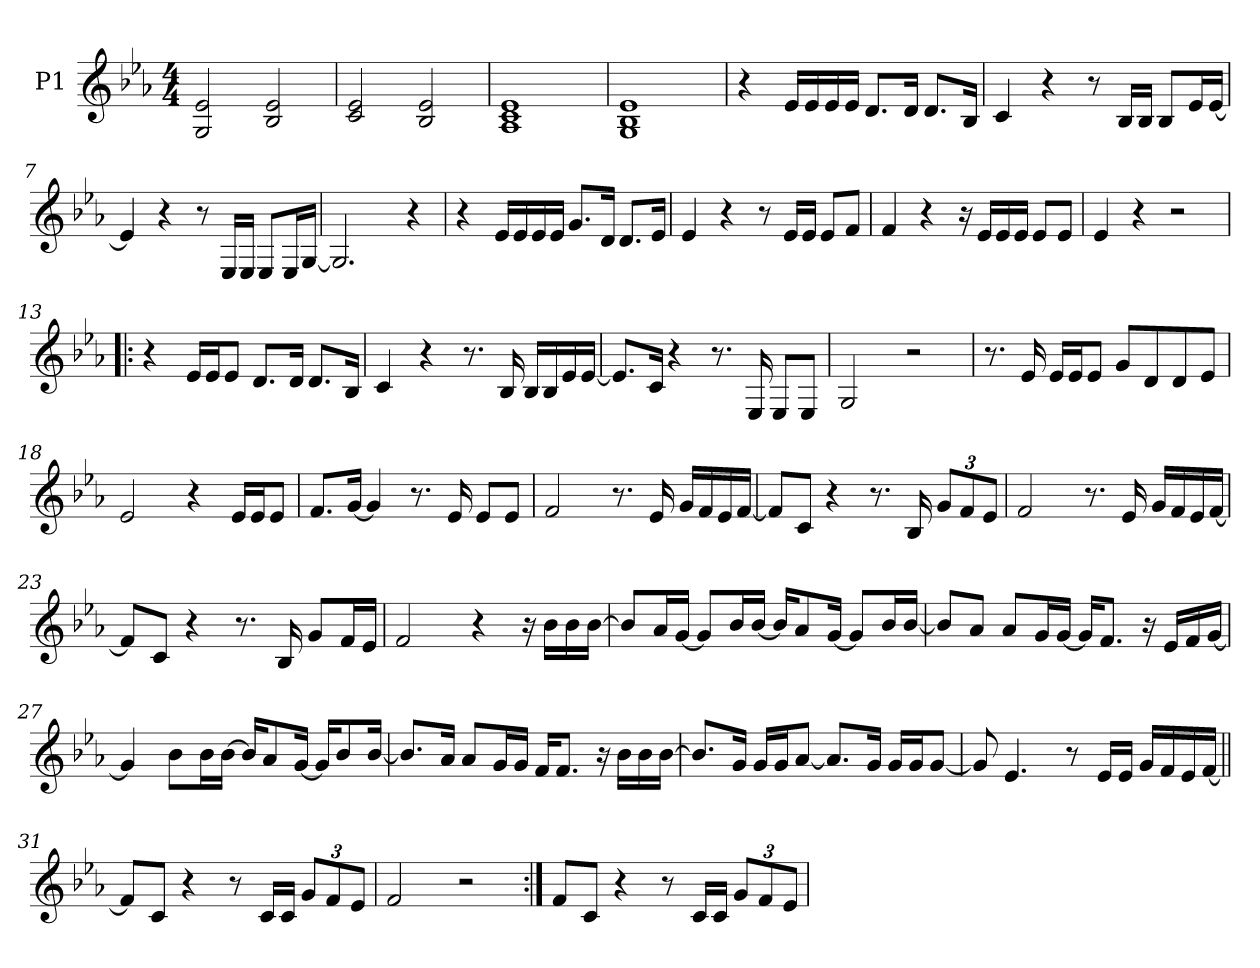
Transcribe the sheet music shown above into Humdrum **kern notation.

**kern
*part1
*staff1
*I"P1
*clefG2
*k[b-e-a-]
*c:
*M4/4
*MM72
=1
2G/ 2e-/
2B-/ 2e-/
=2
2c/ 2e-/
2B-/ 2e-/
=3
1A- 1c 1e-
=4
1G 1B- 1e-
=5
4r
16e-/LL
16e-/
16e-/
16e-/JJ
8.d/L
16d/Jk
8.d/L
16B-/Jk
!!LO:LB:g=z
=6
4c/
4r
8r
16B-/LL
16B-/JJ
8B-/L
16e-/L
[<16e-/JJ
=7
4e-/]
4r
8r
16E-/LL
16E-/JJ
8E-/L
16E-/L
[<16G/JJ
=8
2.G/]
4r
=9
4r
16e-/LL
16e-/
16e-/
16e-/JJ
8.g/L
16d/Jk
8.d/L
16e-/Jk
!!LO:LB:g=z
=10
4e-/
4r
8r
16e-/LL
16e-/JJ
8e-/L
8f/J
=11
4f/
4r
16r
16e-/LL
16e-/
16e-/JJ
8e-/L
8e-/J
=12
4e-/
4r
2r
=13!|:
4r
16e-/LL
16e-/J
8e-/J
8.d/L
16d/Jk
8.d/L
16B-/Jk
!!LO:LB:g=z
=14
4c/
4r
8.r
16B-/
16B-/LL
16B-/
16e-/
[<16e-/JJ
=15
8.e-/L]
16c/Jk
4r
8.r
16E-/
8E-/L
8E-/J
=16
2G/
2r
=17
8.r
16e-/
16e-/LL
16e-/J
8e-/J
8g/L
8d/
8d/
8e-/J
!!LO:LB:g=z
=18
2e-/
4r
16e-/LL
16e-/J
8e-/J
=19
8.f/L
[<16g/Jk
4g/]
8.r
16e-/
8e-/L
8e-/J
=20
2f/
8.r
16e-/
16g/LL
16f/
16e-/
[<16f/JJ
!!LO:LB:g=z
=21
8f/L]
8c/J
4r
8.r
16B-/
*Xbrackettup
12g/L
12f/
12e-/J
=22
2f/
8.r
16e-/
16g/LL
16f/
16e-/
[<16f/JJ
=23
8f/L]
8c/J
4r
8.r
16B-/
8g/L
16f/L
16e-/JJ
=24
2f/
4r
16r
16b-\LL
16b-\
[>16b-\JJ
!!LO:LB:g=z
=25
8b-/L]
16a-/L
[<16g/JJ
8g/L]
16b-/L
[<16b-/JJ
16b-/KL]
8a-/
[<16g/Jk
8g/L]
16b-/L
[<16b-/JJ
=26
8b-/L]
8a-/J
8a-/L
16g/L
[<16g/JJ
16g/KL]
8.f/J
16r
16e-/LL
16f/
[<16g/JJ
=27
4g/]
8b-\L
16b-\L
[>16b-\JJ
16b-/KL]
8a-/
[<16g/Jk
16g/KL]
8b-/
[<16b-/Jk
!!LO:LB:g=z
=28
8.b-/L]
16a-/Jk
8a-/L
16g/L
16g/JJ
16f/KL
8.f/J
16r
16b-\LL
16b-\
[>16b-\JJ
=29
8.b-/L]
16g/Jk
16g/LL
16g/J
[<8a-/J
8.a-/L]
16g/Jk
16g/LL
16g/J
[<8g/J
=30
8g/]
4.e-/
8r
16e-/LL
16e-/JJ
16g/LL
16f/
16e-/
[<16f/JJ
!!LO:LB:g=z
=31||
8f/L]
8c/J
4r
8r
16c/LL
16c/JJ
12g/L
12f/
12e-/J
=32
2f/
2r
=33:|!
8f/L
8c/J
4r
8r
16c/LL
16c/JJ
12g/L
12f/
12e-/J
=
*-
